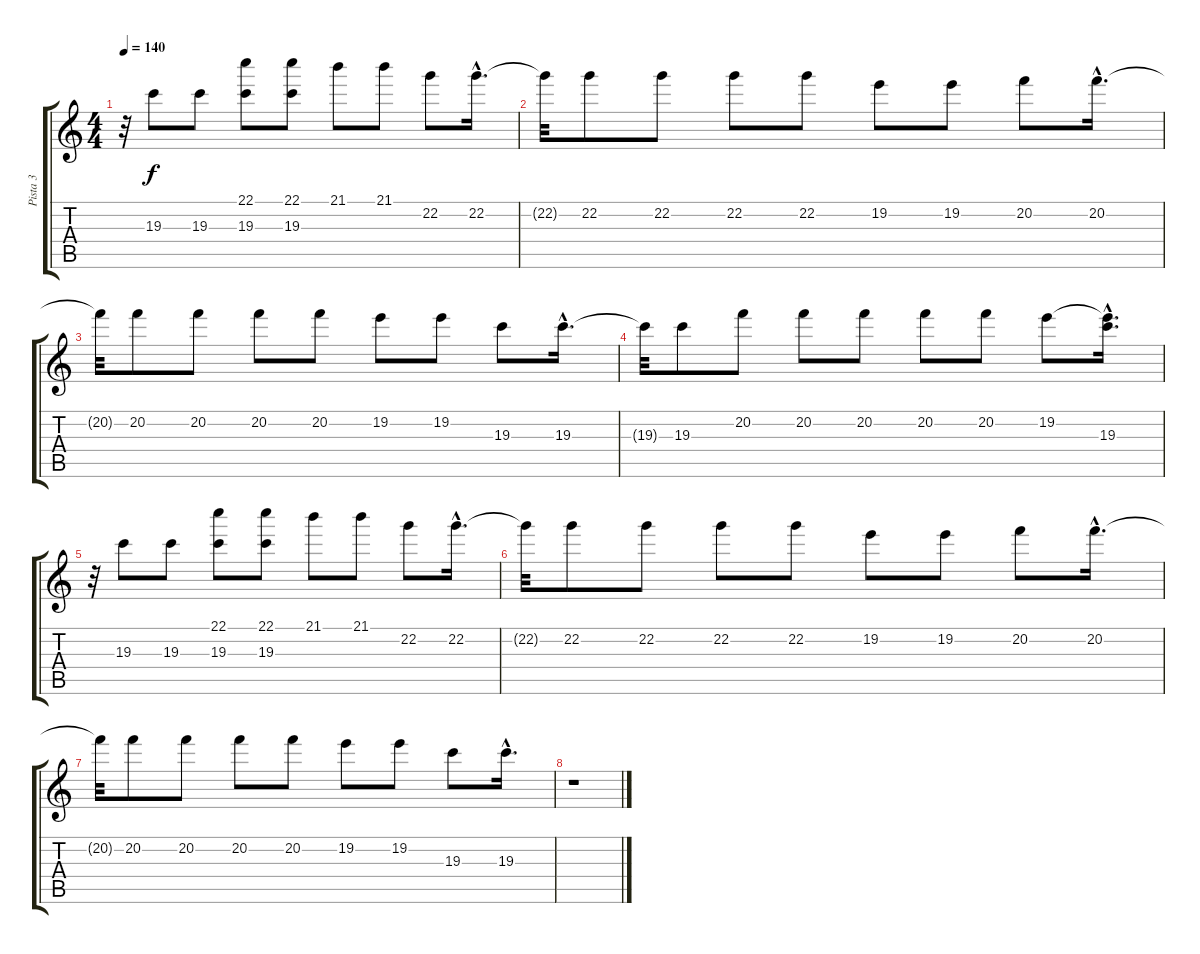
\track ("Pista 3" "Pista 3") {instrument distortionguitar}
\staff {score tabs}
\tuning (D4 A3 F3 C3 G2 D2) {hide}
\ts (4 4)
\tempo 140
\clef g2
\ks c
r.32{dy f} 19.3.8 19.3.8 (22.1 19.3).8 (22.1 19.3).8 21.1.8 21.1.8 22.2.8 22.2{hac}.16{d} |
22.2{t}.32 22.2.8 22.2.8 22.2.8 22.2.8 19.2.8 19.2.8 20.2.8 20.2{hac}.16{d} |
20.2{t}.32 20.2.8 20.2.8 20.2.8 20.2.8 19.2.8 19.2.8 19.3.8 19.3{hac}.16{d} |
19.3{t}.32 19.3.8 20.2.8 20.2.8 20.2.8 20.2.8 20.2.8 19.2.8 (19.2{hac t} 19.3{hac}).16{d} |
r.32 19.3.8 19.3.8 (22.1 19.3).8 (22.1 19.3).8 21.1.8 21.1.8 22.2.8 22.2{hac}.16{d} |
22.2{t}.32 22.2.8 22.2.8 22.2.8 22.2.8 19.2.8 19.2.8 20.2.8 20.2{hac}.16{d} |
20.2{t}.32 20.2.8 20.2.8 20.2.8 20.2.8 19.2.8 19.2.8 19.3.8 19.3{hac}.16{d} |
r.1
